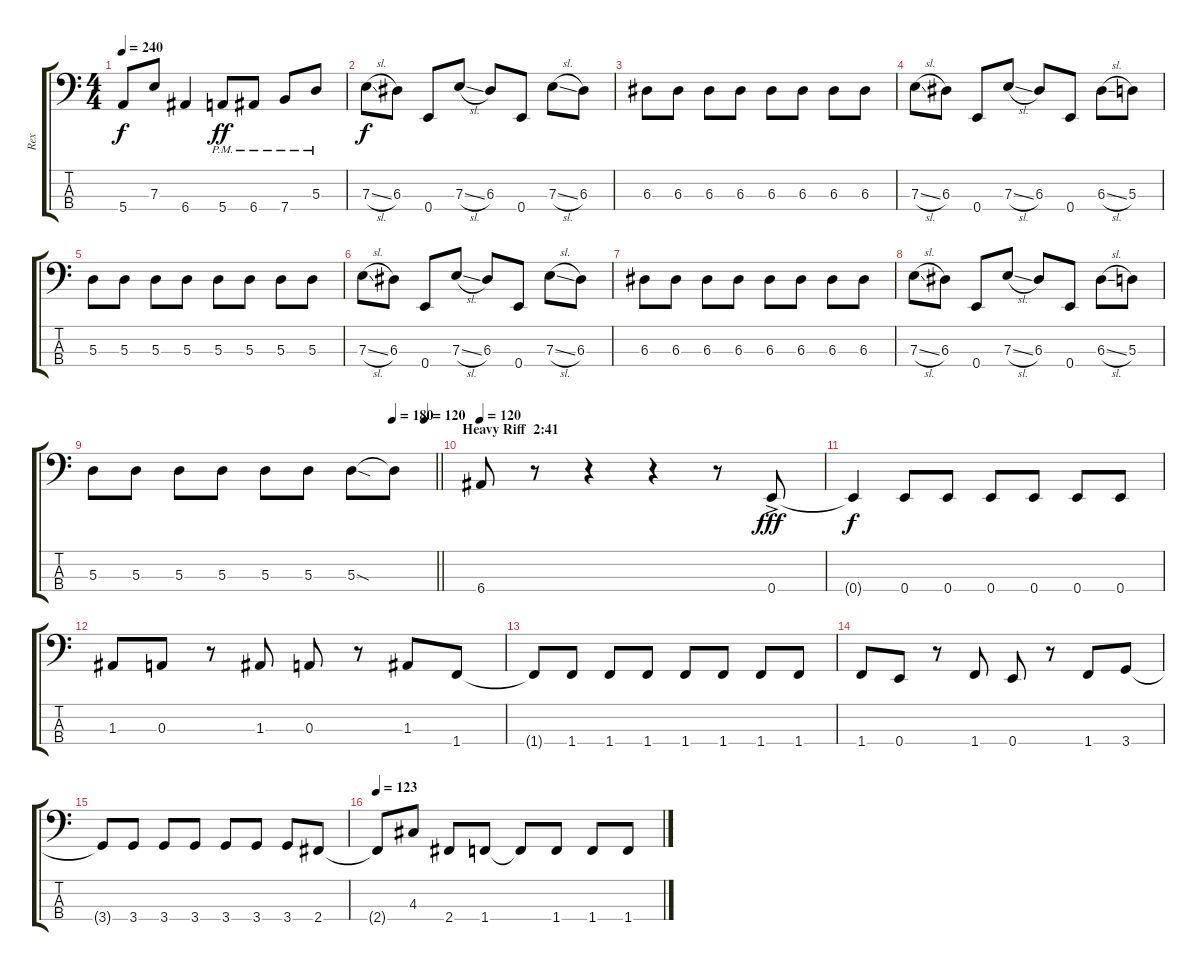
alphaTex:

\track ("Rex" "Rex") {instrument electricbassfinger}
\staff {score tabs}
\tuning (G2 D2 A1 E1) {hide}
\ts (4 4)
\tempo 240
\clef f4
\ks c
5.4{t}.8{dy f} 7.3.8 6.4.4 5.4{pm}.8{dy ff} 6.4{pm}.8 7.4{pm}.8 5.3{pm}.8 |
7.3{sl}.8{dy f} 6.3.8 0.4.8 7.3{sl}.8 6.3.8 0.4.8 7.3{sl}.8 6.3.8 |
6.3.8 6.3.8 6.3.8 6.3.8 6.3.8 6.3.8 6.3.8 6.3.8 |
7.3{sl}.8 6.3.8 0.4.8 7.3{sl}.8 6.3.8 0.4.8 6.3{sl}.8 5.3.8 |
5.3.8 5.3.8 5.3.8 5.3.8 5.3.8 5.3.8 5.3.8 5.3.8 |
7.3{sl}.8 6.3.8 0.4.8 7.3{sl}.8 6.3.8 0.4.8 7.3{sl}.8 6.3.8 |
6.3.8 6.3.8 6.3.8 6.3.8 6.3.8 6.3.8 6.3.8 6.3.8 |
7.3{sl}.8 6.3.8 0.4.8 7.3{sl}.8 6.3.8 0.4.8 6.3{sl}.8 5.3.8 |
\tempo (180 0.875)
\tempo (120 0.96875)
\barLineRight lightlight
5.3.8 5.3.8 5.3.8 5.3.8 5.3.8 5.3.8 5.3{sod}.8 5.3{t}.8 |
\section ("" "Heavy Riff  2:41")
\tempo 120
6.4.8 r.8 r.4 r.4 r.8 0.4{ac}.8{dy fff instrument slapbass2} |
0.4{t}.4{dy f} 0.4.8{instrument electricbassfinger} 0.4.8 0.4.8 0.4.8 0.4.8 0.4.8 |
1.3.8 0.3.8 r.8 1.3.8 0.3.8 r.8 1.3.8 1.4.8 |
1.4{t}.8 1.4.8 1.4.8 1.4.8 1.4.8 1.4.8 1.4.8 1.4.8 |
1.4.8 0.4.8 r.8 1.4.8 0.4.8 r.8 1.4.8 3.4.8 |
3.4{t}.8 3.4.8 3.4.8 3.4.8 3.4.8 3.4.8 3.4.8 2.4.8 |
\tempo 123
2.4{t}.8 4.3.8 2.4.8 1.4.8 1.4{t}.8 1.4.8 1.4.8 1.4.8
